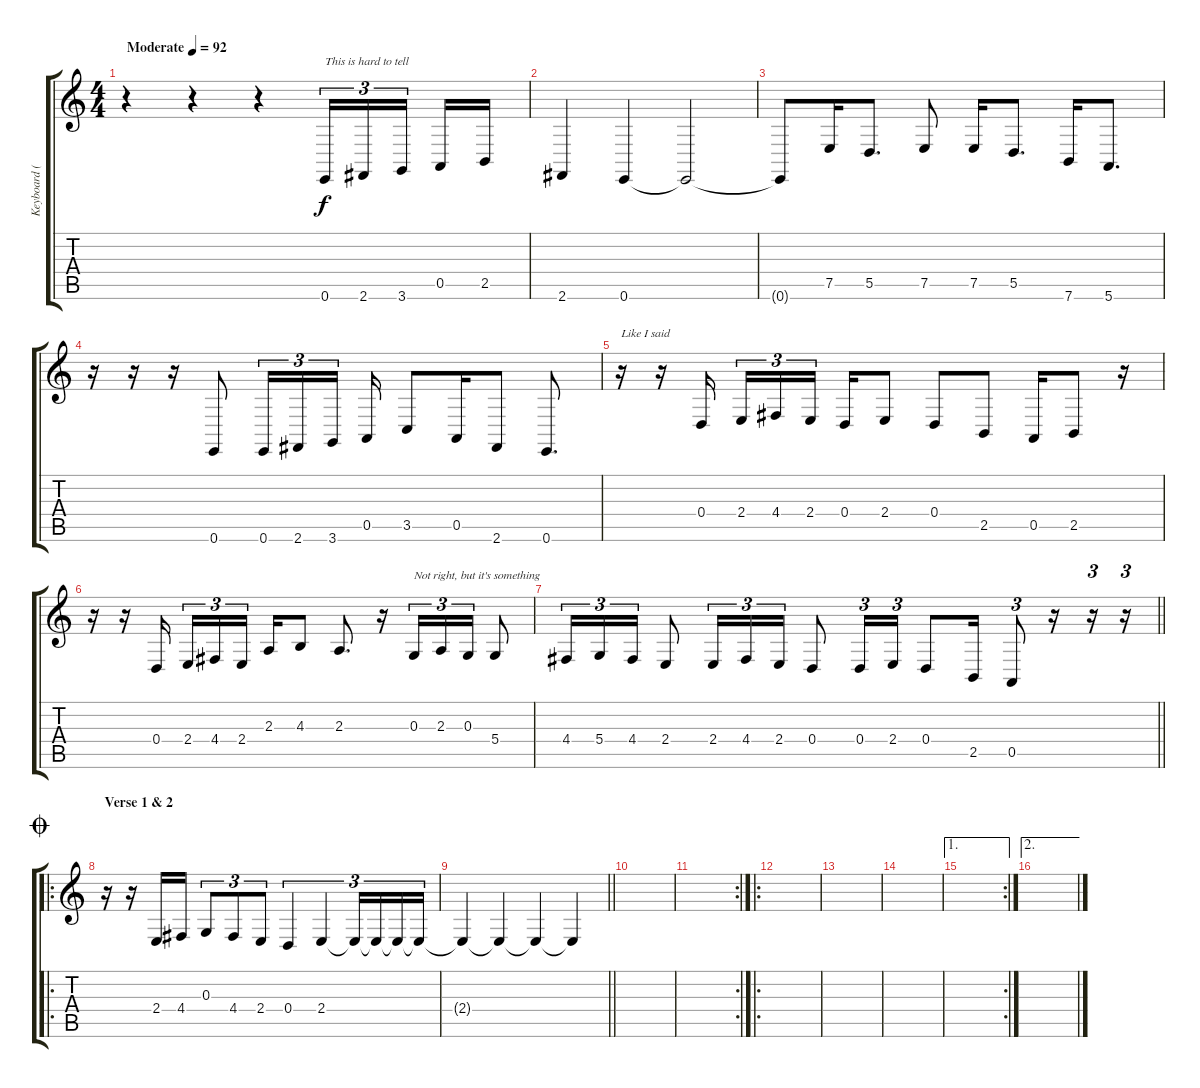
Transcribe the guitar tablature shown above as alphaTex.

\track ("Keyboard (intro)" "Keyboard (") {instrument lead2sawtooth}
\staff {score tabs}
\tuning (E4 B3 G3 D3 A2 E2) {hide}
\ts (4 4)
\tempo (92 "Moderate")
\clef g2
\ks c
r.4{dy f instrument lead2sawtooth} r.4 r.4 0.6.16{tu (3 2) txt "This is hard to tell "} 2.6.16{tu (3 2)} 3.6.16{tu (3 2) beam splitsecondary} 0.5.16 2.5.16 |
2.6.4 0.6.4 0.6{t}.2 |
0.6{t}.8 7.5.16 5.5.8{d} 7.5.8 7.5.16 5.5.8{d} 7.6.16 5.6.8{d} |
r.16 r.16 r.16 0.6.8 0.6.16{tu (3 2)} 2.6.16{tu (3 2)} 3.6.16{tu (3 2) beam splitsecondary} 0.5.16 3.5.8 0.5.16 2.6.8 0.6.8{d} |
r.16{txt "Like I said"} r.16 0.4.16{beam splitsecondary} 2.4.16{tu (3 2)} 4.4.16{tu (3 2)} 2.4.16{tu (3 2) beam splitsecondary} 0.4.16 2.4.8 0.4.8 2.5.8 0.5.16 2.5.8 r.16 |
r.16 r.16 0.4.16{beam splitsecondary} 2.4.16{tu (3 2)} 4.4.16{tu (3 2)} 2.4.16{tu (3 2) beam splitsecondary} 2.3.16 4.3.8 2.3.8{d} r.16 0.3.16{tu (3 2) txt "Not right, but it's something"} 2.3.16{tu (3 2)} 0.3.16{tu (3 2)} 5.4.8 |
\barLineRight lightlight
4.4.16{tu (3 2)} 5.4.16{tu (3 2)} 4.4.16{tu (3 2)} 2.4.8 2.4.16{tu (3 2)} 4.4.16{tu (3 2)} 2.4.16{tu (3 2)} 0.4.8 0.4.16{tu (3 2)} 2.4.16{tu (3 2)} 0.4.8 2.5.16 0.5.8{tu (3 2)} r.16 r.16{tu (3 2)} r.16{tu (3 2)} |
\ro
\section ("" " Verse 1 & 2")
\jump coda
r.16 r.16 2.4.16 4.4.16 0.3.8{tu (3 2)} 4.4.8{tu (3 2)} 2.4.8{tu (3 2)} 0.4.4{tu (3 2)} 2.4.4{tu (3 2)} 2.4{t}.16{tu (3 2)} 2.4{t}.16{tu (3 2)} 2.4{t}.16{tu (3 2)} 2.4{t}.16{tu (3 2)} |
\barLineRight lightlight
2.4{t}.4 2.4{t}.4 2.4{t}.4 2.4{t}.4 |
|
\rc 2
|
\ro
|
|
|
\ae 1
\rc 2
|
\ae 2
